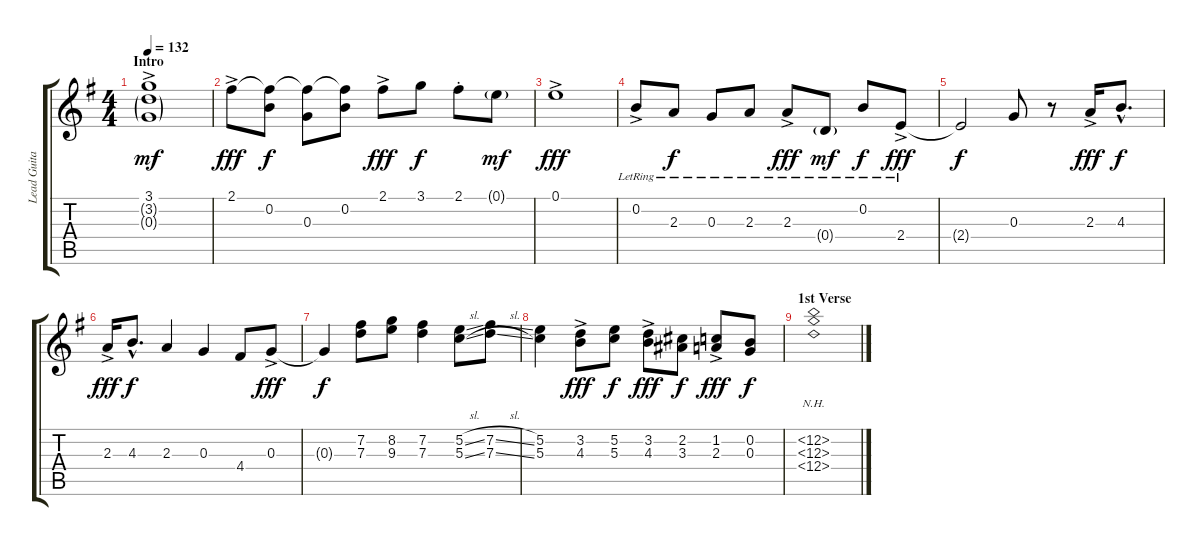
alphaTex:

\track ("Lead Guitar" "Lead Guita") {instrument electricguitarclean}
\staff {score tabs}
\tuning (E4 B3 G3 D3 A2 E2) {hide}
\ts (4 4)
\section ("" "Intro")
\tempo 132
\clef g2
\ks g
(3.1{ac} 3.2{g} 0.3{g}).1{dy mf instrument electricguitarclean} |
2.1{ac}.8{dy fff} (2.1{t} 0.2).8{dy f} (2.1{t} 0.3).8 (2.1{t} 0.2).8 2.1{ac}.8{dy fff} 3.1.8{dy f} 2.1{st}.8 0.1{g}.8{dy mf} |
0.1{ac}.1{dy fff} |
0.2{ac lr}.8 2.3{lr}.8{dy f} 0.3{lr}.8 2.3{lr}.8 2.3{ac lr}.8{dy fff} 0.4{g lr}.8{dy mf} 0.2{lr}.8{dy f} 2.4{ac lr}.8{dy fff} |
2.4{t}.2{dy f} 0.3.8 r.8 2.3{ac}.16{dy fff} 4.3{hac}.8{d dy f} |
2.3{ac}.16{dy fff} 4.3{hac}.8{d dy f} 2.3.4 0.3.4 4.4.8 0.3{ac}.8{dy fff} |
0.3{t}.4{dy f} (7.2 7.3).8 (8.2 9.3).8 (7.2 7.3).4 (5.2{sl} 5.3{sl}).8 (7.2{sl} 7.3{sl}).8 |
(5.2 5.3).4 (3.2{ac} 4.3{ac}).8{dy fff} (5.2 5.3).8{dy f} (3.2{ac} 4.3{ac}).8{dy fff} (2.2 3.3).8{dy f} (1.2{ac} 2.3{ac}).8{dy fff} (0.2 0.3).8{dy f} |
\section ("" "1st Verse")
(12.2{nh} 12.3{nh} 12.4{nh}).1
